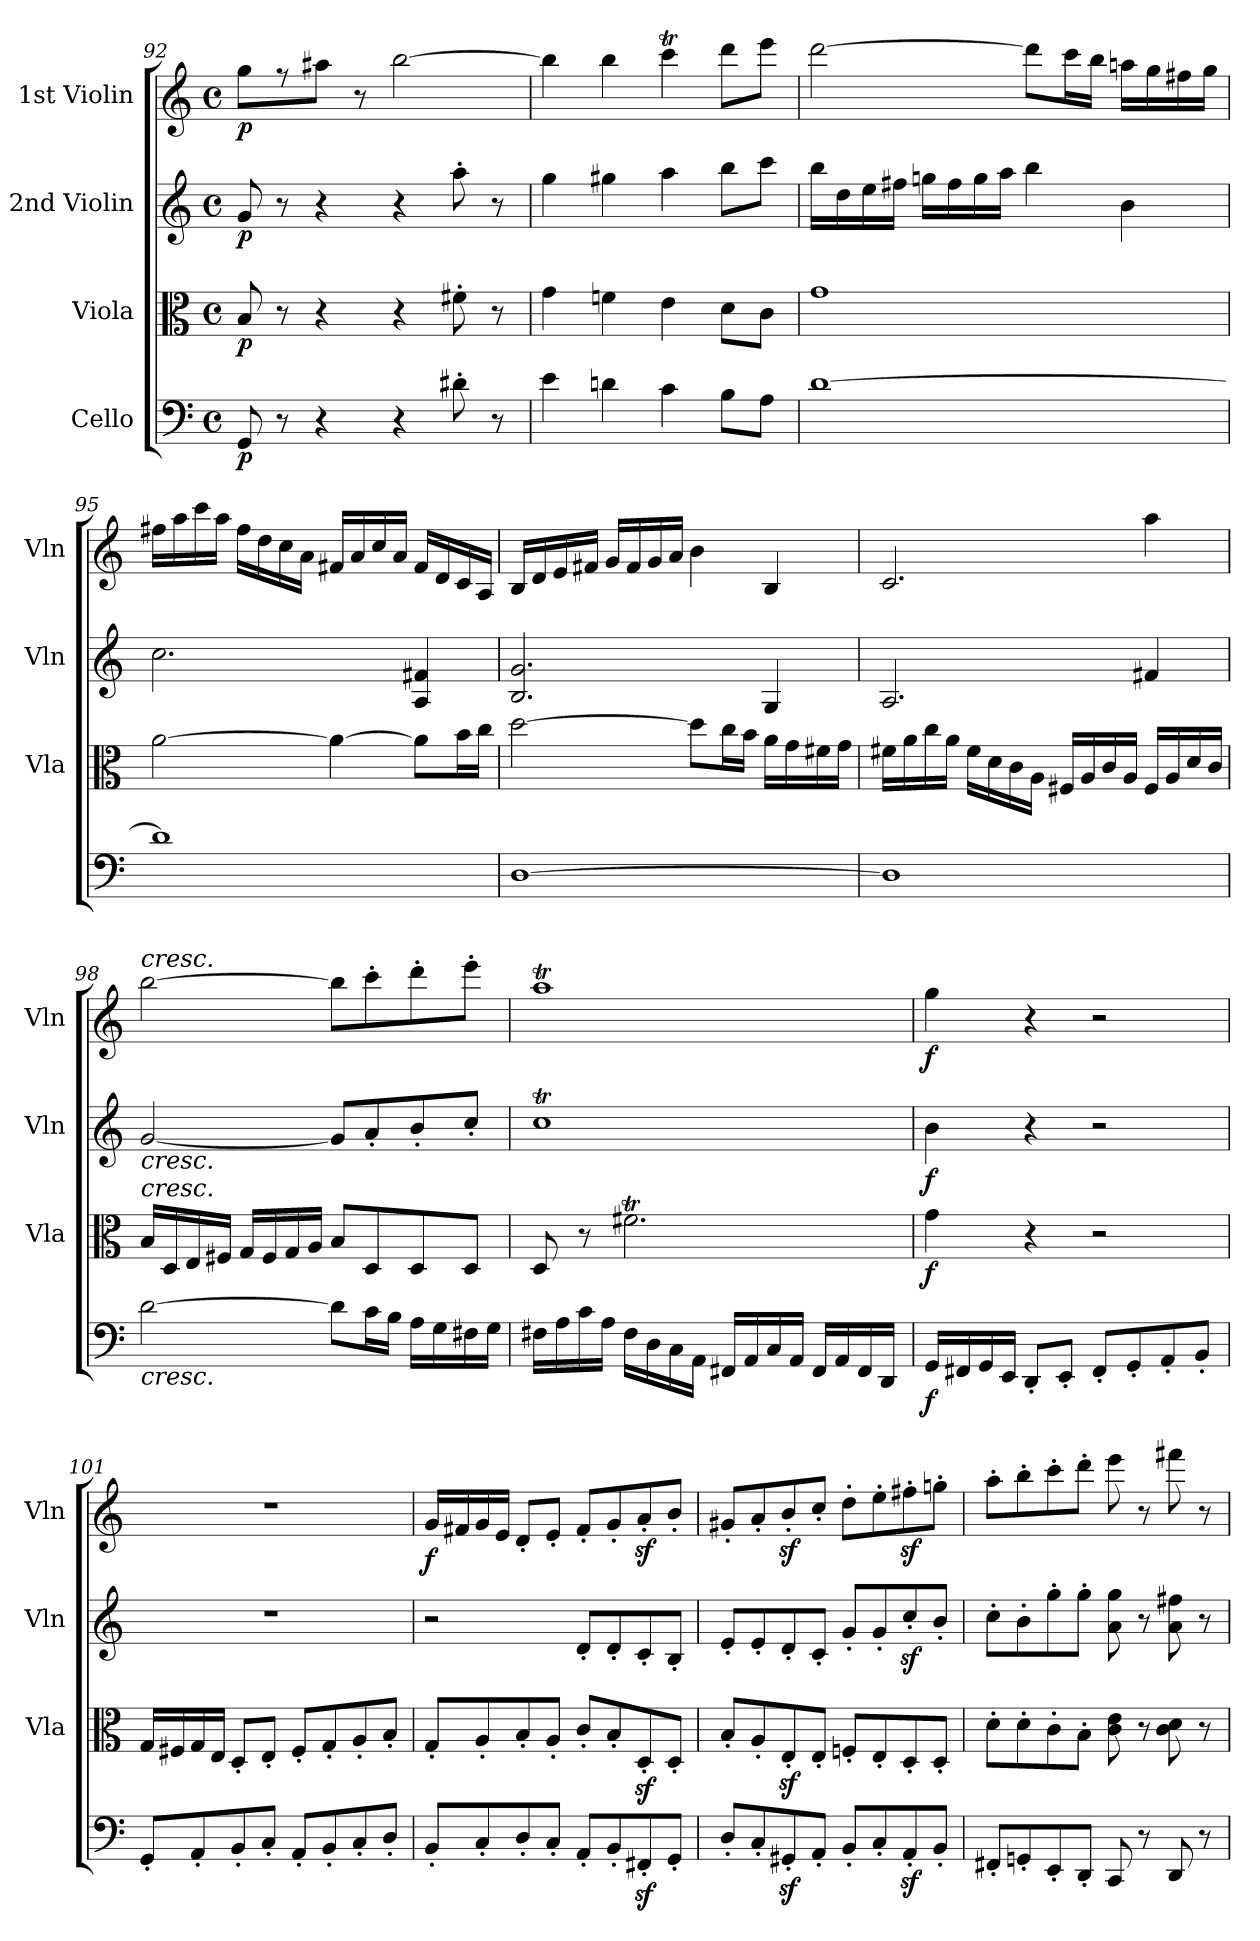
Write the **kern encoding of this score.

**kern	**dynam	**kern	**dynam	**kern	**dynam	**kern	**dynam
*part4	*part4	*part3	*part3	*part2	*part2	*part1	*part1
*staff4	*staff4	*staff3	*staff3	*staff2	*staff2	*staff1	*staff1
*I"Cello	*	*I"Viola	*	*I"2nd Violin	*	*I"1st Violin	*
*	*	*I'Vla	*	*I'Vln	*	*I'Vln	*
*clefF4	*	*clefC3	*	*clefG2	*	*clefG2	*
*k[]	*	*k[]	*	*k[]	*	*k[]	*
*M4/4	*	*M4/4	*	*M4/4	*	*M4/4	*
*met(c)	*	*met(c)	*	*met(c)	*	*met(c)	*
=92	=92	=92	=92	=92	=92	=92	=92
!	!LO:DY:b	!	!LO:DY:b	!	!LO:DY:b	!	!LO:DY:b
8GG/	p	8B/	p	8g/	p	8gg\L	p
8r	.	8r	.	8r	.	8r	.
4r	.	4r	.	4r	.	8aa#X\J	.
.	.	.	.	.	.	8r	.
4r	.	4r	.	4r	.	[2bb\	.
8d#X'\	.	8f#X'\	.	8aa'\	.	.	.
8r	.	8r	.	8r	.	.	.
=93	=93	=93	=93	=93	=93	=93	=93
4e\	.	4g\	.	4gg\	.	4bb\]	.
4dn\	.	4fn\	.	4gg#X\	.	4bb\	.
4c\	.	4e\	.	4aa\	.	4cccT\	.
8B\L	.	8d\L	.	8bb\L	.	8ddd\L	.
8A\J	.	8c\J	.	8ccc\J	.	8eee\J	.
=94	=94	=94	=94	=94	=94	=94	=94
[1d	.	1g	.	16bb\LL	.	[2ddd\	.
.	.	.	.	16dd\	.	.	.
.	.	.	.	16ee\	.	.	.
.	.	.	.	16ff#X\JJ	.	.	.
.	.	.	.	16ggn\LL	.	.	.
.	.	.	.	16ff#\	.	.	.
.	.	.	.	16gg\	.	.	.
.	.	.	.	16aa\JJ	.	.	.
.	.	.	.	4bb\	.	8ddd\L]	.
.	.	.	.	.	.	16ccc\L	.
.	.	.	.	.	.	16bb\JJ	.
.	.	.	.	4b\	.	16aan\LL	.
.	.	.	.	.	.	16gg\	.
.	.	.	.	.	.	16ff#X\	.
.	.	.	.	.	.	16gg\JJ	.
=95	=95	=95	=95	=95	=95	=95	=95
1d]	.	[2a\	.	2.cc\	.	16ff#X\LL	.
.	.	.	.	.	.	16aa\	.
.	.	.	.	.	.	16ccc\	.
.	.	.	.	.	.	16aa\JJ	.
.	.	.	.	.	.	16ff#\LL	.
.	.	.	.	.	.	16dd\	.
.	.	.	.	.	.	16cc\	.
.	.	.	.	.	.	16a\JJ	.
.	.	4a\_	.	.	.	16f#X/LL	.
.	.	.	.	.	.	16a/	.
.	.	.	.	.	.	16cc/	.
.	.	.	.	.	.	16a/JJ	.
.	.	8a\L]	.	4A/ 4f#X/	.	16f#/LL	.
.	.	.	.	.	.	16d/	.
.	.	16b\L	.	.	.	16c/	.
.	.	16cc\JJ	.	.	.	16A/JJ	.
=96	=96	=96	=96	=96	=96	=96	=96
[1D	.	[2dd\	.	2.B/ 2.g/	.	16B/LL	.
.	.	.	.	.	.	16d/	.
.	.	.	.	.	.	16e/	.
.	.	.	.	.	.	16f#X/JJ	.
.	.	.	.	.	.	16g/LL	.
.	.	.	.	.	.	16f#/	.
.	.	.	.	.	.	16g/	.
.	.	.	.	.	.	16a/JJ	.
.	.	8dd\L]	.	.	.	4b\	.
.	.	16cc\L	.	.	.	.	.
.	.	16b\JJ	.	.	.	.	.
.	.	16a\LL	.	4G/	.	4B/	.
.	.	16g\	.	.	.	.	.
.	.	16f#X\	.	.	.	.	.
.	.	16g\JJ	.	.	.	.	.
=97	=97	=97	=97	=97	=97	=97	=97
1D]	.	16f#X\LL	.	2.A/	.	2.c/	.
.	.	16a\	.	.	.	.	.
.	.	16cc\	.	.	.	.	.
.	.	16a\JJ	.	.	.	.	.
.	.	16f#\LL	.	.	.	.	.
.	.	16d\	.	.	.	.	.
.	.	16c\	.	.	.	.	.
.	.	16A\JJ	.	.	.	.	.
.	.	16F#X/LL	.	.	.	.	.
.	.	16A/	.	.	.	.	.
.	.	16c/	.	.	.	.	.
.	.	16A/JJ	.	.	.	.	.
.	.	16F#/LL	.	4f#X/	.	4aa\	.
.	.	16A/	.	.	.	.	.
.	.	16d/	.	.	.	.	.
.	.	16c/JJ	.	.	.	.	.
=98	=98	=98	=98	=98	=98	=98	=98
!	!	!	!	!	!	!LO:TX:a:i:t=cresc.	!
!	!	!	!	!LO:TX:b:i:t=cresc.	!	!	!
!	!	!LO:TX:a:i:t=cresc.	!	!	!	!	!
!LO:TX:b:i:t=cresc.	!	!	!	!	!	!	!
[2d\	.	16B/LL	.	[2g/	.	[2bb\	.
.	.	16D/	.	.	.	.	.
.	.	16E/	.	.	.	.	.
.	.	16F#X/JJ	.	.	.	.	.
.	.	16G/LL	.	.	.	.	.
.	.	16F#/	.	.	.	.	.
.	.	16G/	.	.	.	.	.
.	.	16A/JJ	.	.	.	.	.
8d\L]	.	8B/L	.	8g/L]	.	8bb\L]	.
16c\L	.	8D/	.	8a'/	.	8ccc'\	.
16B\JJ	.	.	.	.	.	.	.
16A\LL	.	8D/	.	8b'/	.	8ddd'\	.
16G\	.	.	.	.	.	.	.
16F#X\	.	8D/J	.	8cc'/J	.	8eee'\J	.
16G\JJ	.	.	.	.	.	.	.
=99	=99	=99	=99	=99	=99	=99	=99
16F#X\LL	.	8D/	.	1ccT	.	1aaT	.
16A\	.	.	.	.	.	.	.
16c\	.	8r	.	.	.	.	.
16A\JJ	.	.	.	.	.	.	.
16F#\LL	.	2.f#Xt\	.	.	.	.	.
16D\	.	.	.	.	.	.	.
16C\	.	.	.	.	.	.	.
16AA\JJ	.	.	.	.	.	.	.
16FF#X/LL	.	.	.	.	.	.	.
16AA/	.	.	.	.	.	.	.
16C/	.	.	.	.	.	.	.
16AA/JJ	.	.	.	.	.	.	.
16FF#/LL	.	.	.	.	.	.	.
16AA/	.	.	.	.	.	.	.
16FF#/	.	.	.	.	.	.	.
16DD/JJ	.	.	.	.	.	.	.
64ryy	.	64ryy	.	64ryy	.	64ryy	.
=100	=100	=100	=100	=100	=100	=100	=100
!	!LO:DY:b	!	!LO:DY:b	!	!LO:DY:b	!	!LO:DY:b
16GG/LL	f	4g\	f	4b\	f	4gg\	f
16FF#X/	.	.	.	.	.	.	.
16GG/	.	.	.	.	.	.	.
16EE/JJ	.	.	.	.	.	.	.
8DD'/L	.	4r	.	4r	.	4r	.
8EE'/J	.	.	.	.	.	.	.
8FF#'/L	.	2r	.	2r	.	2r	.
8GG'/	.	.	.	.	.	.	.
8AA'/	.	.	.	.	.	.	.
8BB'/J	.	.	.	.	.	.	.
=101	=101	=101	=101	=101	=101	=101	=101
8GG'/L	.	16G/LL	.	1r	.	1r	.
.	.	16F#X/	.	.	.	.	.
8AA'/	.	16G/	.	.	.	.	.
.	.	16E/JJ	.	.	.	.	.
8BB'/	.	8D'/L	.	.	.	.	.
8C'/J	.	8E'/J	.	.	.	.	.
8AA'/L	.	8F#'/L	.	.	.	.	.
8BB'/	.	8G'/	.	.	.	.	.
8C'/	.	8A'/	.	.	.	.	.
8D'/J	.	8B'/J	.	.	.	.	.
=102	=102	=102	=102	=102	=102	=102	=102
!	!	!	!	!	!	!	!LO:DY:b
8BB'/L	.	8G'/L	.	2r	.	16g/LL	f
.	.	.	.	.	.	16f#X/	.
8C'/	.	8A'/	.	.	.	16g/	.
.	.	.	.	.	.	16e/JJ	.
8D'/	.	8B'/	.	.	.	8d'/L	.
8C'/J	.	8A'/J	.	.	.	8e'/J	.
8AA'/L	.	8c'/L	.	8d'/L	.	8f#'/L	.
8BB'/	.	8B'/	.	8d'/	.	8g'/	.
8FF#Xz>'/	.	8Dz>'/	.	8c'/	.	8az<'/	.
8GG'/J	.	8D'/J	.	8B'/J	.	8b'/J	.
=103	=103	=103	=103	=103	=103	=103	=103
8D'/L	.	8B'/L	.	8e'/L	.	8g#X'/L	.
8C'/	.	8A'/	.	8e'/	.	8a'/	.
8GG#Xz>'/	.	8Ez>'/	.	8d'/	.	8bz<'/	.
8AA'/J	.	8E'/J	.	8c'/J	.	8cc'/J	.
8BB'/L	.	8Fn'/L	.	8g'/L	.	8dd'\L	.
8C'/	.	8E'/	.	8g'/	.	8ee'\	.
8AAz>'/	.	8D'/	.	8ccz<'/	.	8ff#Xz<'\	.
8BB'/J	.	8D'/J	.	8b'/J	.	8ggn'\J	.
=104	=104	=104	=104	=104	=104	=104	=104
8FF#X'/L	.	8d'\L	.	8cc'\L	.	8aa'\L	.
8GGn'/	.	8d'\	.	8b'\	.	8bb'\	.
8EE'/	.	8c'\	.	8gg'\	.	8ccc'\	.
8DD'/J	.	8B'\J	.	8gg'\J	.	8ddd'\J	.
8CC/	.	8c\ 8e\	.	8a\ 8gg\	.	8eee\	.
8r	.	8r	.	8r	.	8r	.
8DD/	.	8c\ 8d\	.	8a\ 8ff#X\	.	8fff#X\	.
8r	.	8r	.	8r	.	8r	.
=	=	=	=	=	=	=	=
*-	*-	*-	*-	*-	*-	*-	*-
